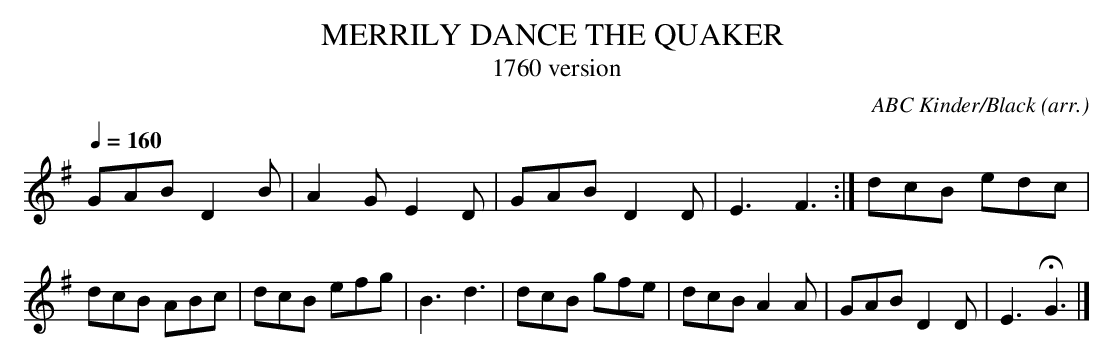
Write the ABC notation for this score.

X:1
T:MERRILY DANCE THE QUAKER \
T:1760 version\
C:ABC Kinder/Black (arr.)\
M:6/8\
L:1/8\
Q:1/4=160\
K:G\
GAB D2B|A2G E2D|GAB D2D|E3 F3:|\
dcB edc|dcB ABc|dcB efg|B3 d3|\
dcB gfe|dcB A2A|GAB D2D|E3 HG3|]\
\
\
\
